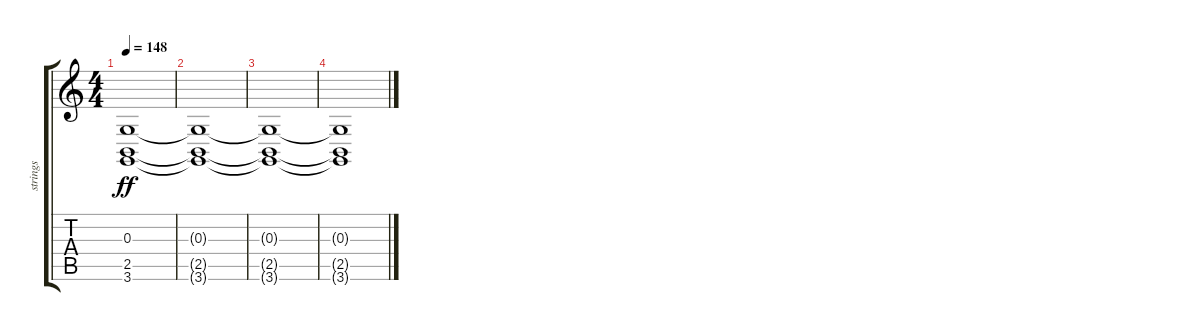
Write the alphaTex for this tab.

\track ("strings" "strings") {instrument stringensemble1}
\staff {score tabs}
\tuning (E4 B3 G3 D3 A2 E2) {hide}
\ts (4 4)
\tempo 148
\clef g2
\ks c
(0.3{t} 2.5{t} 3.6{t}).1{dy ff} |
(0.3{t} 2.5{t} 3.6{t}).1 |
(0.3{t} 2.5{t} 3.6{t}).1 |
(0.3{t} 2.5{t} 3.6{t}).1
